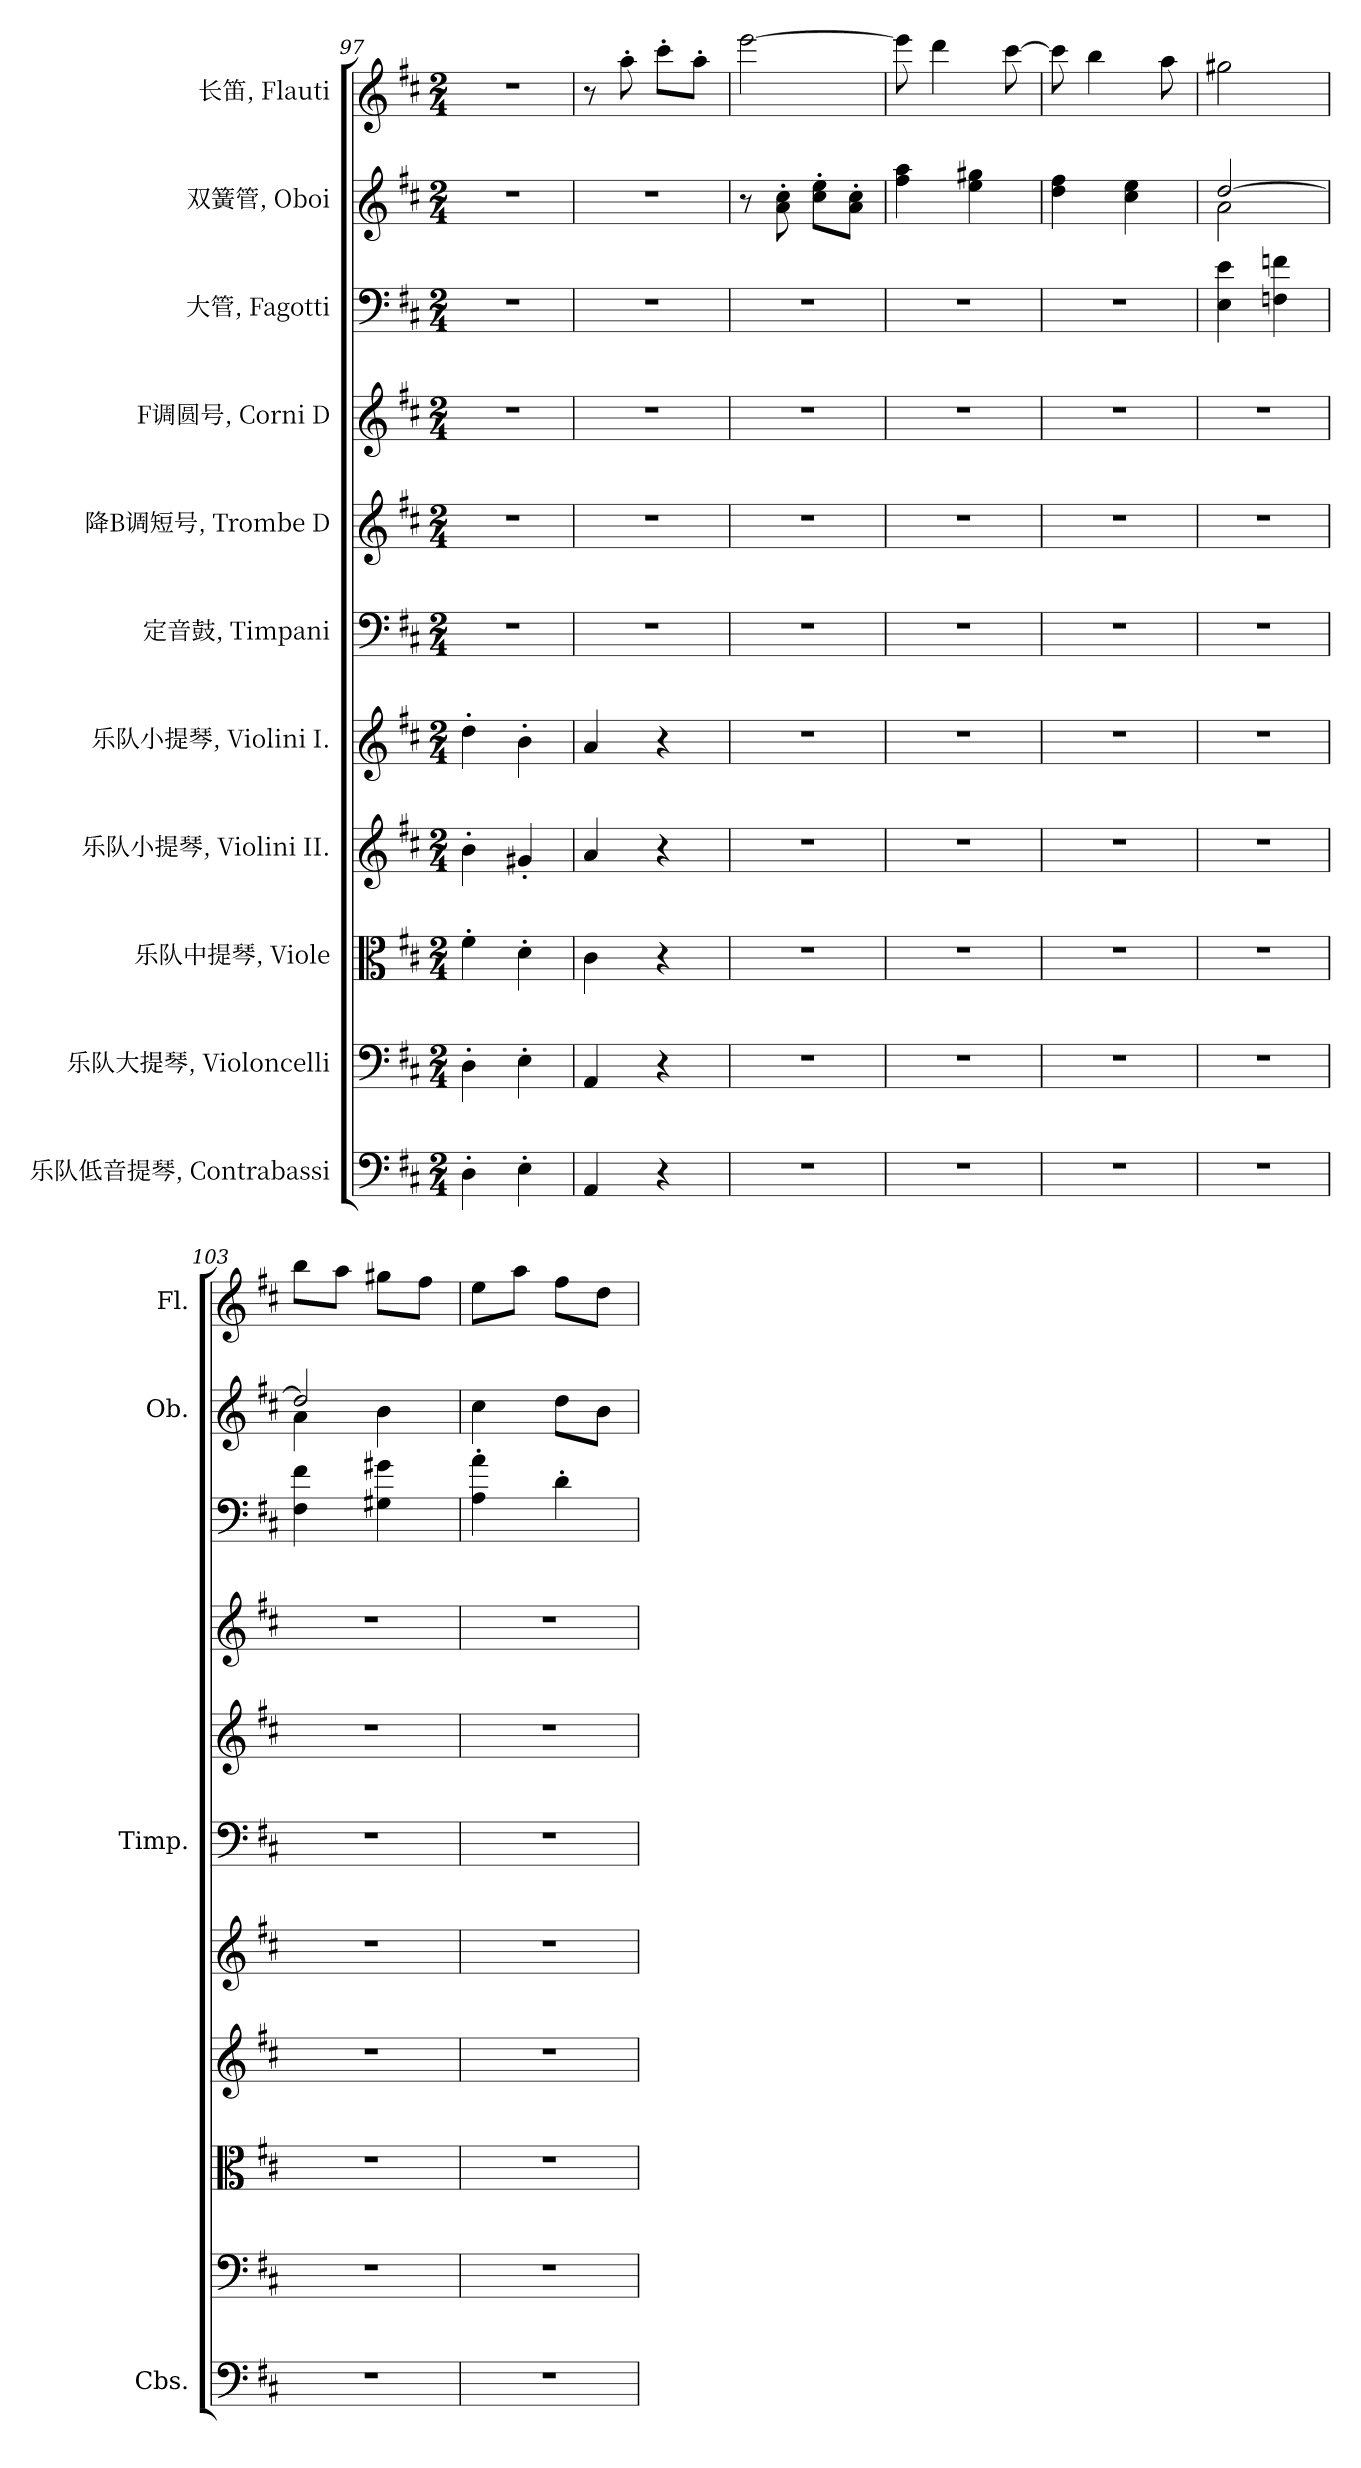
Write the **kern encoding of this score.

**kern	**kern	**kern	**kern	**kern	**kern	**kern	**kern	**kern	**kern	**kern
*part11	*part10	*part9	*part8	*part7	*part6	*part5	*part4	*part3	*part2	*part1
*staff11	*staff10	*staff9	*staff8	*staff7	*staff6	*staff5	*staff4	*staff3	*staff2	*staff1
*I"乐队低音提琴, Contrabassi	*I"乐队大提琴, Violoncelli	*I"乐队中提琴, Viole	*I"乐队小提琴, Violini II.	*I"乐队小提琴, Violini I.	*I"定音鼓, Timpani	*I"降B调短号, Trombe D	*I"F调圆号, Corni D	*I"大管, Fagotti	*I"双簧管, Oboi	*I"长笛, Flauti
*I'Cbs.	*	*	*	*	*I'Timp.	*	*	*	*I'Ob.	*I'Fl.
*clefF4	*clefF4	*clefC3	*clefG2	*clefG2	*clefF4	*clefG2	*clefG2	*clefF4	*clefG2	*clefG2
*ITrd7c12	*	*	*	*	*	*ITrd1c2	*ITrd4c7	*	*	*
*k[f#c#]	*k[f#c#]	*k[f#c#]	*k[f#c#]	*k[f#c#]	*k[f#c#]	*k[]	*k[f#]	*k[f#c#]	*k[f#c#]	*k[f#c#]
*M2/4	*M2/4	*M2/4	*M2/4	*M2/4	*M2/4	*M2/4	*M2/4	*M2/4	*M2/4	*M2/4
=97	=97	=97	=97	=97	=97	=97	=97	=97	=97	=97
4DD'\	4D'\	4f#'\	4b'\	4dd'\	2r	2r	2r	2r	2r	2r
4EE'\	4E'\	4d'\	4g#X'/	4b'\	.	.	.	.	.	.
=98	=98	=98	=98	=98	=98	=98	=98	=98	=98	=98
4AAA/	4AA/	4c#\	4a/	4a/	2r	2r	2r	2r	2r	8r
.	.	.	.	.	.	.	.	.	.	8aa'\
4r	4r	4r	4r	4r	.	.	.	.	.	8ccc#'\L
.	.	.	.	.	.	.	.	.	.	8aa'\J
=99	=99	=99	=99	=99	=99	=99	=99	=99	=99	=99
2r	2r	2r	2r	2r	2r	2r	2r	2r	8r	[2eee\
.	.	.	.	.	.	.	.	.	8a\' 8cc#\'	.
.	.	.	.	.	.	.	.	.	8cc#\' 8ee\'L	.
.	.	.	.	.	.	.	.	.	8a\' 8cc#\'J	.
=100	=100	=100	=100	=100	=100	=100	=100	=100	=100	=100
2r	2r	2r	2r	2r	2r	2r	2r	2r	4ff#\ 4aa\	8eee\]
.	.	.	.	.	.	.	.	.	.	4ddd\
.	.	.	.	.	.	.	.	.	4ee\ 4gg#X\	.
.	.	.	.	.	.	.	.	.	.	[8ccc#\
=101	=101	=101	=101	=101	=101	=101	=101	=101	=101	=101
2r	2r	2r	2r	2r	2r	2r	2r	2r	4dd\ 4ff#\	8ccc#\]
.	.	.	.	.	.	.	.	.	.	4bb\
.	.	.	.	.	.	.	.	.	4cc#\ 4ee\	.
.	.	.	.	.	.	.	.	.	.	8aa\
!!LO:PB:g=z
=102	=102	=102	=102	=102	=102	=102	=102	=102	=102	=102
*	*	*	*	*	*	*	*	*	*^	*
2r	2r	2r	2r	2r	2r	2r	2r	4E\ 4e\	[2dd/	2a\	2gg#X\
.	.	.	.	.	.	.	.	4Fn\ 4fn\	.	.	.
=103	=103	=103	=103	=103	=103	=103	=103	=103	=103	=103	=103
2r	2r	2r	2r	2r	2r	2r	2r	4F#\ 4f#\	2dd/]	4a\	8bb\L
.	.	.	.	.	.	.	.	.	.	.	8aa\J
.	.	.	.	.	.	.	.	4G#X\ 4g#X\	.	4b\	8gg#X\L
.	.	.	.	.	.	.	.	.	.	.	8ff#\J
*	*	*	*	*	*	*	*	*	*v	*v	*
=104	=104	=104	=104	=104	=104	=104	=104	=104	=104	=104
2r	2r	2r	2r	2r	2r	2r	2r	4A\' 4a\'	4cc#\	8ee\L
.	.	.	.	.	.	.	.	.	.	8aa\J
.	.	.	.	.	.	.	.	4d'\	8dd\L	8ff#\L
.	.	.	.	.	.	.	.	.	8b\J	8dd\J
=	=	=	=	=	=	=	=	=	=	=
*-	*-	*-	*-	*-	*-	*-	*-	*-	*-	*-
